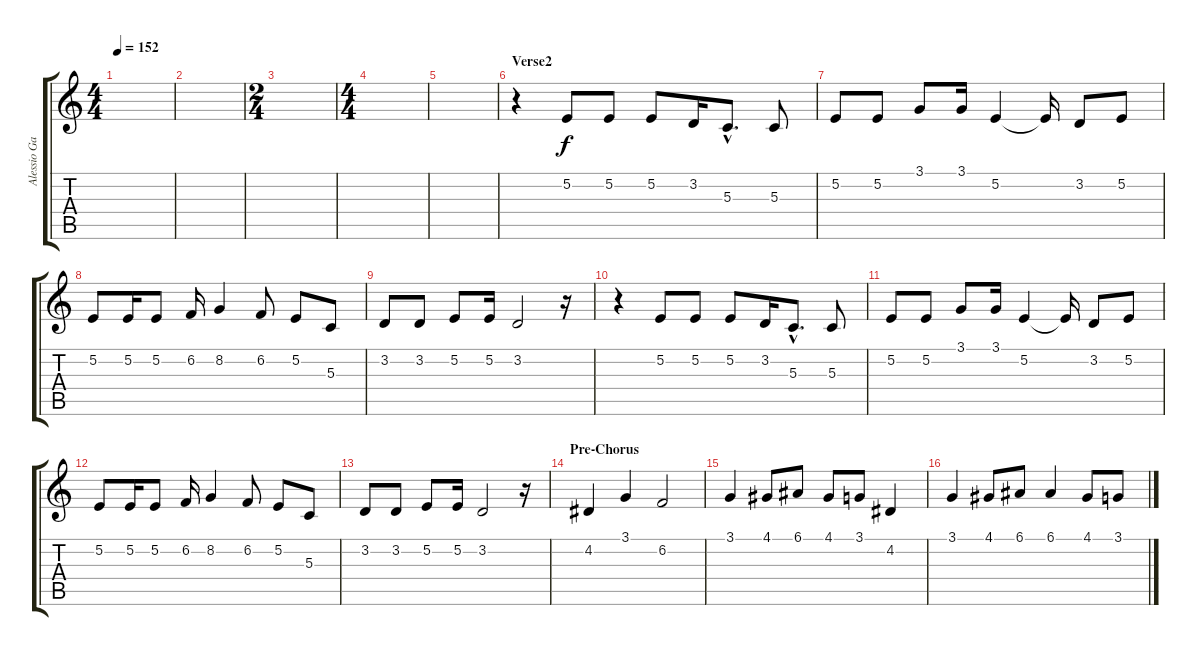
\track ("Alessio Garavello" "Alessio Ga") {instrument lead2sawtooth}
\staff {score tabs}
\tuning (E4 B3 G3 D3 A2 E2) {hide}
\ts (4 4)
\tempo 152
\clef g2
\ks c
|
|
\ts (2 4)
|
\ts (4 4)
|
|
\section ("" "Verse2")
r.4 5.2.8 5.2.8 5.2.8 3.2.16 5.3{hac}.8{d} 5.3.8 |
5.2.8 5.2.8 3.1.8 3.1.16 5.2.4 5.2{t}.16 3.2.8 5.2.8 |
5.2.8 5.2.16 5.2.8 6.2.16 8.2.4 6.2.8 5.2.8 5.3.8 |
3.2.8 3.2.8 5.2.8 5.2.16 3.2.2 r.16 |
r.4 5.2.8 5.2.8 5.2.8 3.2.16 5.3{hac}.8{d} 5.3.8 |
5.2.8 5.2.8 3.1.8 3.1.16 5.2.4 5.2{t}.16 3.2.8 5.2.8 |
5.2.8 5.2.16 5.2.8 6.2.16 8.2.4 6.2.8 5.2.8 5.3.8 |
3.2.8 3.2.8 5.2.8 5.2.16 3.2.2 r.16 |
\section ("" "Pre-Chorus")
4.2.4 3.1.4 6.2.2 |
3.1.4 4.1.8 6.1.8 4.1.8 3.1.8 4.2.4 |
3.1.4 4.1.8 6.1.8 6.1.4 4.1.8 3.1.8
